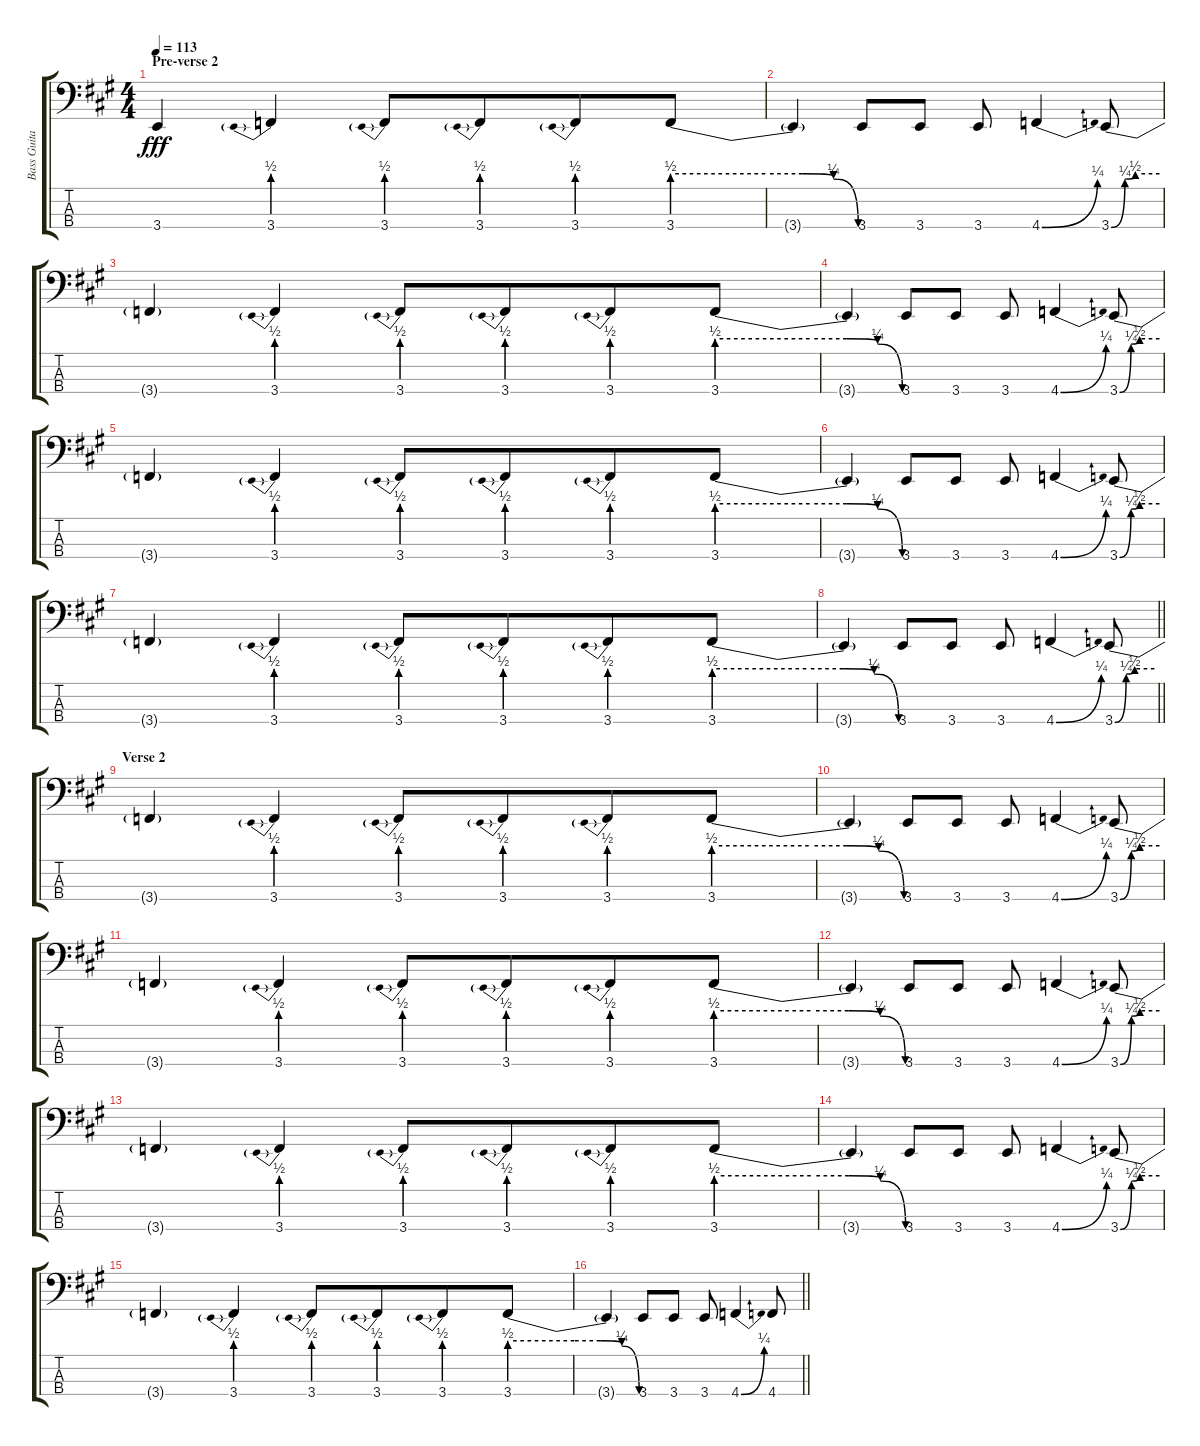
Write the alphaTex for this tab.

\track ("Bass Guitar" "Bass Guita") {instrument electricbassfinger}
\staff {score tabs}
\tuning (Gb2 Db2 Ab1 Db1) {hide}
\ts (4 4)
\section ("" "Pre-verse 2")
\tempo 113
\clef f4
\ks f#minor
3.4{t}.4{dy fff} 3.4{be (prebend 0 2 60 2)}.4 3.4{be (prebend 0 2 60 2)}.8 3.4{be (prebend 0 2 60 2)}.8{beam merge} 3.4{be (prebend 0 2 60 2)}.8 3.4{be (custom 0 2 30 2 42 2 52 1 60 0)}.8 |
3.4{t}.4 3.4.8 3.4.8 3.4.8 4.4{be (bend 0 0 60 1)}.4 3.4{be (custom 0 0 17 1 30 2 60 2)}.8 |
3.4{t}.4 3.4{be (prebend 0 2 60 2)}.4 3.4{be (prebend 0 2 60 2)}.8 3.4{be (prebend 0 2 60 2)}.8{beam merge} 3.4{be (prebend 0 2 60 2)}.8 3.4{be (custom 0 2 30 2 42 2 52 1 60 0)}.8 |
3.4{t}.4 3.4.8 3.4.8 3.4.8 4.4{be (bend 0 0 60 1)}.4 3.4{be (custom 0 0 17 1 30 2 60 2)}.8 |
3.4{t}.4 3.4{be (prebend 0 2 60 2)}.4 3.4{be (prebend 0 2 60 2)}.8 3.4{be (prebend 0 2 60 2)}.8{beam merge} 3.4{be (prebend 0 2 60 2)}.8 3.4{be (custom 0 2 30 2 42 2 52 1 60 0)}.8 |
3.4{t}.4 3.4.8 3.4.8 3.4.8 4.4{be (bend 0 0 60 1)}.4 3.4{be (custom 0 0 17 1 30 2 60 2)}.8 |
3.4{t}.4 3.4{be (prebend 0 2 60 2)}.4 3.4{be (prebend 0 2 60 2)}.8 3.4{be (prebend 0 2 60 2)}.8{beam merge} 3.4{be (prebend 0 2 60 2)}.8 3.4{be (custom 0 2 30 2 42 2 52 1 60 0)}.8 |
\barLineRight lightlight
3.4{t}.4 3.4.8 3.4.8 3.4.8 4.4{be (bend 0 0 60 1)}.4 3.4{be (custom 0 0 17 1 30 2 60 2)}.8 |
\section ("" "Verse 2")
3.4{t}.4 3.4{be (prebend 0 2 60 2)}.4 3.4{be (prebend 0 2 60 2)}.8 3.4{be (prebend 0 2 60 2)}.8{beam merge} 3.4{be (prebend 0 2 60 2)}.8 3.4{be (custom 0 2 30 2 42 2 52 1 60 0)}.8 |
3.4{t}.4 3.4.8 3.4.8 3.4.8 4.4{be (bend 0 0 60 1)}.4 3.4{be (custom 0 0 17 1 30 2 60 2)}.8 |
3.4{t}.4 3.4{be (prebend 0 2 60 2)}.4 3.4{be (prebend 0 2 60 2)}.8 3.4{be (prebend 0 2 60 2)}.8{beam merge} 3.4{be (prebend 0 2 60 2)}.8 3.4{be (custom 0 2 30 2 42 2 52 1 60 0)}.8 |
3.4{t}.4 3.4.8 3.4.8 3.4.8 4.4{be (bend 0 0 60 1)}.4 3.4{be (custom 0 0 17 1 30 2 60 2)}.8 |
3.4{t}.4 3.4{be (prebend 0 2 60 2)}.4 3.4{be (prebend 0 2 60 2)}.8 3.4{be (prebend 0 2 60 2)}.8{beam merge} 3.4{be (prebend 0 2 60 2)}.8 3.4{be (custom 0 2 30 2 42 2 52 1 60 0)}.8 |
3.4{t}.4 3.4.8 3.4.8 3.4.8 4.4{be (bend 0 0 60 1)}.4 3.4{be (custom 0 0 17 1 30 2 60 2)}.8 |
3.4{t}.4 3.4{be (prebend 0 2 60 2)}.4 3.4{be (prebend 0 2 60 2)}.8 3.4{be (prebend 0 2 60 2)}.8{beam merge} 3.4{be (prebend 0 2 60 2)}.8 3.4{be (custom 0 2 30 2 42 2 52 1 60 0)}.8 |
\barLineRight lightlight
3.4{t}.4 3.4.8 3.4.8 3.4.8 4.4{be (bend 0 0 60 1)}.4 4.4.8
